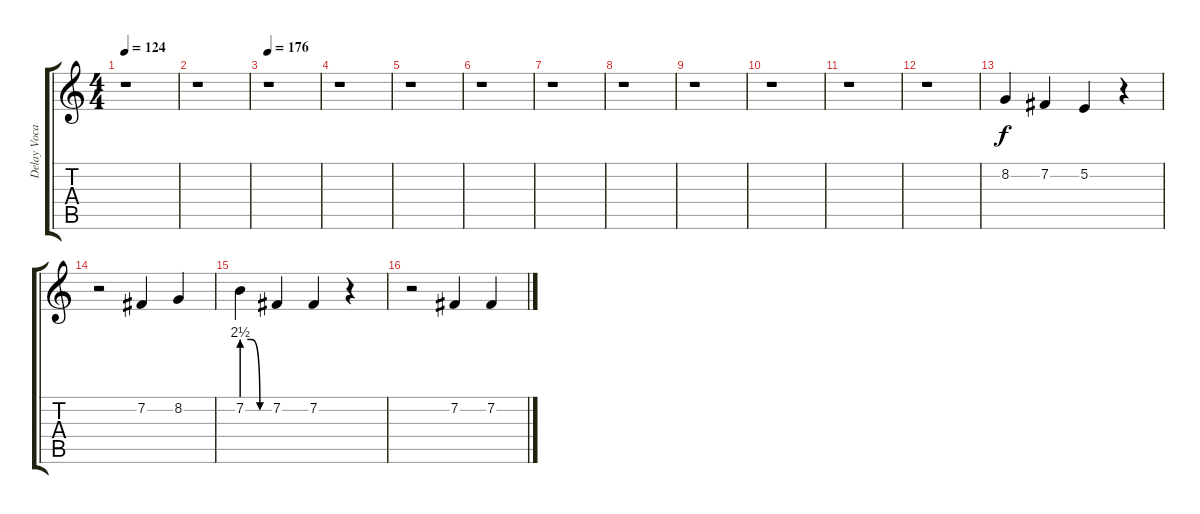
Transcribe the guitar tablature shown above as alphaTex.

\track ("Delay Vocals" "Delay Voca") {instrument pad8sweep}
\staff {score tabs}
\tuning (E4 B3 G3 D3 A2 E2) {hide}
\ts (4 4)
\tempo 124
\clef g2
\ks c
r.1{dy f} |
r.1 |
\section ("" "")
\tempo 176
r.1 |
r.1 |
r.1 |
r.1 |
r.1 |
r.1 |
r.1 |
r.1 |
r.1 |
r.1 |
\section ("" "")
8.2.4{volume 12} 7.2.4 5.2.4 r.4 |
r.2 7.2.4 8.2.4 |
7.2{be (custom 0 10 20 10 40 0 60 0)}.4 7.2.4 7.2.4 r.4 |
r.2 7.2.4 7.2.4
